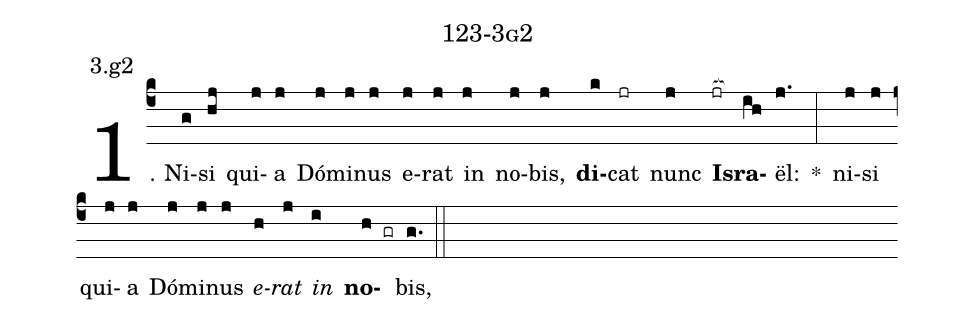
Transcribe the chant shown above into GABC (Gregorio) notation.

name: 123-3g2;
annotation: 3.g2;
%%
(c4)1. Ni(g)si(hj) qui(j)a(j) Dó(j)mi(j)nus(j) e(j)rat(j) in(j) no(j)bis,(j) <b>di</b>(k)cat(jr) nunc(j) <b>Is</b>(jr[ocb:1{])<b>ra</b>(ih[ocb:0}])ël:(j.) *(:) ni(j)si(j) qui(j)a(j) Dó(j)mi(j)nus(j) <i>e</i>(h)<i>rat</i>(j) <i>in</i>(i) <b>no</b>(h gr)bis,(g.) (::)
